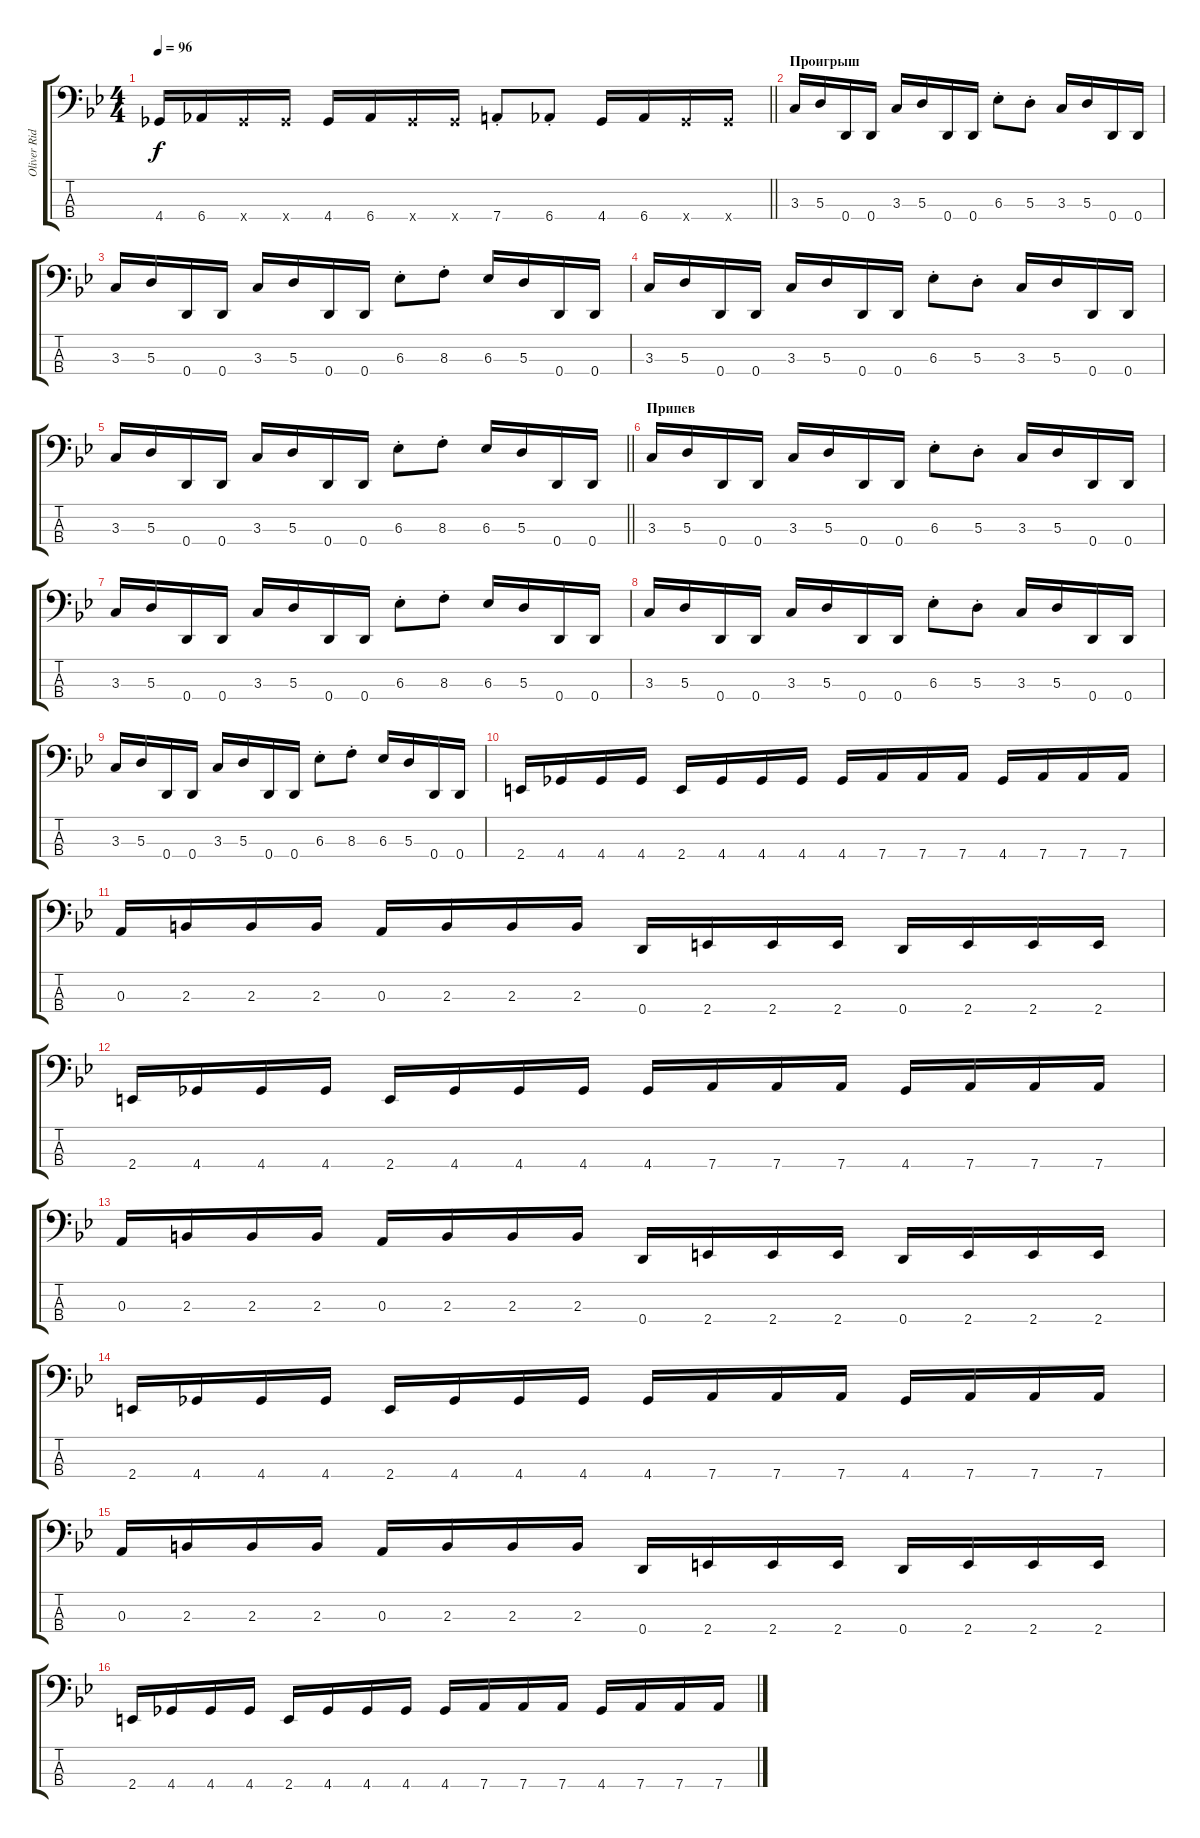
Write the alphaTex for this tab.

\track ("Oliver Ridel" "Oliver Rid") {instrument electricbassfinger}
\staff {score tabs}
\tuning (G2 D2 A1 D1) {hide}
\ts (4 4)
\tempo 96
\clef f4
\barLineRight lightlight
\ks bb
4.4.16{dy f} 6.4.16 4.4{x}.16 4.4{x}.16 4.4.16 6.4.16 4.4{x}.16 4.4{x}.16 7.4{st}.8 6.4{st}.8 4.4.16 6.4.16 4.4{x}.16 4.4{x}.16 |
\section ("" "Проигрыш")
3.3.16 5.3.16 0.4.16 0.4.16 3.3.16 5.3.16 0.4.16 0.4.16 6.3{st}.8 5.3{st}.8 3.3.16 5.3.16 0.4.16 0.4.16 |
3.3.16 5.3.16 0.4.16 0.4.16 3.3.16 5.3.16 0.4.16 0.4.16 6.3{st}.8 8.3{st}.8 6.3.16 5.3.16 0.4.16 0.4.16 |
3.3.16 5.3.16 0.4.16 0.4.16 3.3.16 5.3.16 0.4.16 0.4.16 6.3{st}.8 5.3{st}.8 3.3.16 5.3.16 0.4.16 0.4.16 |
\barLineRight lightlight
3.3.16 5.3.16 0.4.16 0.4.16 3.3.16 5.3.16 0.4.16 0.4.16 6.3{st}.8 8.3{st}.8 6.3.16 5.3.16 0.4.16 0.4.16 |
\section ("" "Припев")
3.3.16 5.3.16 0.4.16 0.4.16 3.3.16 5.3.16 0.4.16 0.4.16 6.3{st}.8 5.3{st}.8 3.3.16 5.3.16 0.4.16 0.4.16 |
3.3.16 5.3.16 0.4.16 0.4.16 3.3.16 5.3.16 0.4.16 0.4.16 6.3{st}.8 8.3{st}.8 6.3.16 5.3.16 0.4.16 0.4.16 |
3.3.16 5.3.16 0.4.16 0.4.16 3.3.16 5.3.16 0.4.16 0.4.16 6.3{st}.8 5.3{st}.8 3.3.16 5.3.16 0.4.16 0.4.16 |
3.3.16 5.3.16 0.4.16 0.4.16 3.3.16 5.3.16 0.4.16 0.4.16 6.3{st}.8 8.3{st}.8 6.3.16 5.3.16 0.4.16 0.4.16 |
2.4.16 4.4.16 4.4.16 4.4.16 2.4.16 4.4.16 4.4.16 4.4.16 4.4.16 7.4.16 7.4.16 7.4.16 4.4.16 7.4.16 7.4.16 7.4.16 |
0.3.16 2.3.16 2.3.16 2.3.16 0.3.16 2.3.16 2.3.16 2.3.16 0.4.16 2.4.16 2.4.16 2.4.16 0.4.16 2.4.16 2.4.16 2.4.16 |
2.4.16 4.4.16 4.4.16 4.4.16 2.4.16 4.4.16 4.4.16 4.4.16 4.4.16 7.4.16 7.4.16 7.4.16 4.4.16 7.4.16 7.4.16 7.4.16 |
0.3.16 2.3.16 2.3.16 2.3.16 0.3.16 2.3.16 2.3.16 2.3.16 0.4.16 2.4.16 2.4.16 2.4.16 0.4.16 2.4.16 2.4.16 2.4.16 |
2.4.16 4.4.16 4.4.16 4.4.16 2.4.16 4.4.16 4.4.16 4.4.16 4.4.16 7.4.16 7.4.16 7.4.16 4.4.16 7.4.16 7.4.16 7.4.16 |
0.3.16 2.3.16 2.3.16 2.3.16 0.3.16 2.3.16 2.3.16 2.3.16 0.4.16 2.4.16 2.4.16 2.4.16 0.4.16 2.4.16 2.4.16 2.4.16 |
2.4.16 4.4.16 4.4.16 4.4.16 2.4.16 4.4.16 4.4.16 4.4.16 4.4.16 7.4.16 7.4.16 7.4.16 4.4.16 7.4.16 7.4.16 7.4.16
